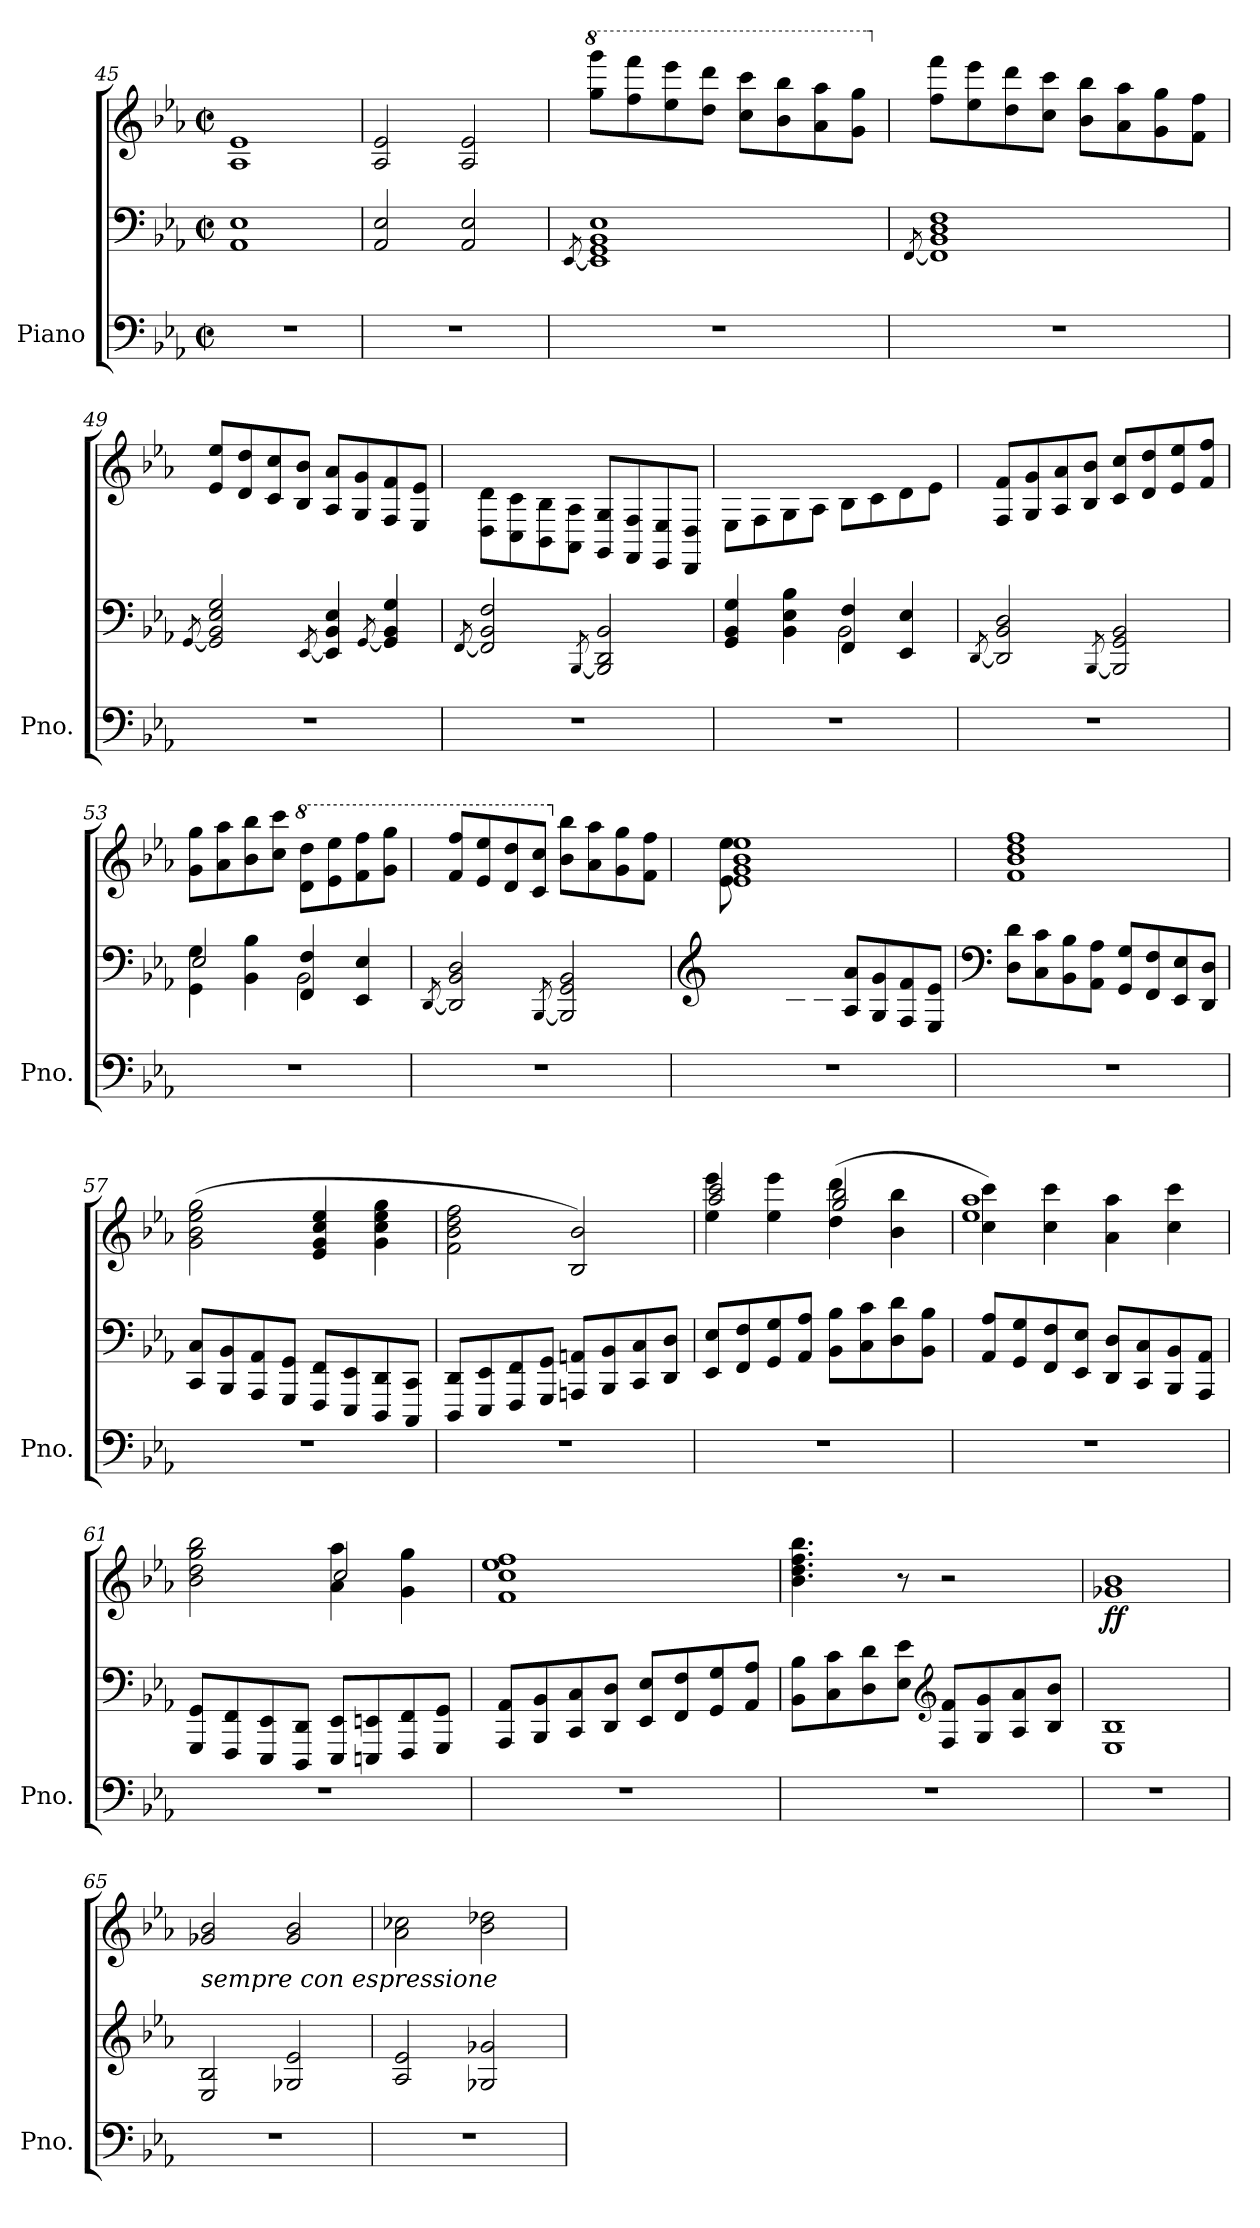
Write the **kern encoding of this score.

**kern	**kern	**kern	**dynam
*part1	*part1	*part1	*part1
*staff3	*staff2	*staff1	*staff1/2/3
*I"Piano	*	*	*
*I'Pno.	*	*	*
*clefF4	*clefF4	*clefG2	*
*k[b-e-a-]	*k[b-e-a-]	*k[b-e-a-]	*
*M2/2	*M2/2	*M2/2	*
*met(c|)	*met(c|)	*met(c|)	*
=45	=45	=45	=45
1r	1AA- 1E-	1A- 1e-	.
=46	=46	=46	=46
1r	2AA-/ 2E-/	2A-/ 2e-/	.
!	!	!	!LO:DY:b
.	2AA-/ 2E-/	2A-/ 2e-/	other-dynamics
!!LO:LB:g=z
=47	=47	=47	=47
.	[8qEE-/	.	.
*	*	*8va	*
!	!	!	!LO:DY:b
!	!	!	!LO:DY:n=1:b
1r	1EE-] 1GG 1BB- 1E-	8ggg\ 8gggg\L	f other-dynamics
.	.	8fff\ 8ffff\	.
.	.	8eee-\ 8eeee-\	.
.	.	8ddd\ 8dddd\J	.
.	.	8ccc\ 8cccc\L	.
.	.	8bb-\ 8bbb-\	.
.	.	8aa-\ 8aaa-\	.
.	.	8gg\ 8ggg\J	.
=48	=48	=48	=48
.	[8qFF/	.	.
*	*	*X8va	*
1r	1FF] 1BB- 1D 1F	8ff\ 8fff\L	.
.	.	8ee-\ 8eee-\	.
.	.	8dd\ 8ddd\	.
.	.	8cc\ 8ccc\J	.
.	.	8b-\ 8bb-\L	.
.	.	8a-\ 8aa-\	.
.	.	8g\ 8gg\	.
.	.	8f\ 8ff\J	.
=49	=49	=49	=49
.	[8qGG/	.	.
1r	2GG/] 2BB-/ 2E-/ 2G/	8e-/ 8ee-/L	.
.	.	8d/ 8dd/	.
.	.	8c/ 8cc/	.
.	.	8B-/ 8b-/J	.
.	[8qEE-/	.	.
.	4EE-/] 4BB-/ 4E-/	8A-/ 8a-/L	.
.	.	8G/ 8g/	.
.	[8qGG/	.	.
.	4GG/] 4BB-/ 4G/	8F/ 8f/	.
.	.	8E-/ 8e-/J	.
=50	=50	=50	=50
.	[8qFF/	.	.
*	*	*clefF4	*
1r	2FF/] 2BB-/ 2F/	8D\ 8d\L	.
.	.	8C\ 8c\	.
.	.	8BB-\ 8B-\	.
.	.	8AA-\ 8A-\J	.
.	[8qBBB-/	.	.
.	2BBB-/] 2DD/ 2BB-/	8GG/ 8G/L	.
.	.	8FF/ 8F/	.
.	.	8EE-/ 8E-/	.
.	.	8DD/ 8D/J	.
!!LO:LB:g=z
=51	=51	=51	=51
*	*^	*	*
1r	4GG/ 4BB-/ 4G/	2ryy	8E-\L	.
.	.	.	8F\	.
.	4BB-\ 4E-\ 4B-\	.	8G\	.
.	.	.	8A-\J	.
.	4FF/ 4F/	2BB-\	8B-\L	.
.	.	.	8c\	.
.	4EE-/ 4E-/	.	8d\	.
.	.	.	8e-\J	.
*	*v	*v	*	*
=52	=52	=52	=52
.	[8qDD/	.	.
*	*	*clefG2	*
1r	2DD/] 2BB-/ 2D/	8F/ 8f/L	.
.	.	8G/ 8g/	.
.	.	8A-/ 8a-/	.
.	.	8B-/ 8b-/J	.
.	[8qBBB-/	.	.
.	2BBB-/] 2GG/ 2BB-/	8c/ 8cc/L	.
.	.	8d/ 8dd/	.
.	.	8e-/ 8ee-/	.
.	.	8f/ 8ff/J	.
=53	=53	=53	=53
*	*^	*	*
1r	4GG\ 4G\	2E-/	8g\ 8gg\L	.
.	.	.	8a-\ 8aa-\	.
.	4BB-\ 4B-\	.	8b-\ 8bb-\	.
.	.	.	8cc\ 8ccc\J	.
*	*	*	*8va	*
.	4FF/ 4F/	2BB-\	8dd\ 8ddd\L	.
.	.	.	8ee-\ 8eee-\	.
.	4EE-/ 4E-/	.	8ff\ 8fff\	.
.	.	.	8gg\ 8ggg\J	.
*	*v	*v	*	*
=54	=54	=54	=54
.	[8qDD/	.	.
1r	2DD/] 2BB-/ 2D/	8ff/ 8fff/L	.
.	.	8ee-/ 8eee-/	.
.	.	8dd/ 8ddd/	.
.	.	8cc/ 8ccc/J	.
.	[8qBBB-/	.	.
*	*	*X8va	*
.	2BBB-/] 2GG/ 2BB-/	8b-\ 8bb-\L	.
.	.	8a-\ 8aa-\	.
.	.	8g\ 8gg\	.
.	.	8f\ 8ff\J	.
!!LO:LB:g=z
=55	=55	=55	=55
*	*clefG2	*	*
*	*	*^	*
1r	8ryy	1e- 1g 1b- 1ee-	8e-\ 8ee-\L	.
.	8d/ 8dd/	.	2..ryy	.
.	8c/ 8cc/	.	.	.
.	8B-/ 8b-/J	.	.	.
.	8A-/ 8a-/L	.	.	.
.	8G/ 8g/	.	.	.
.	8F/ 8f/	.	.	.
.	8E-/ 8e-/J	.	.	.
*	*	*v	*v	*
=56	=56	=56	=56
*	*clefF4	*	*
1r	8D\ 8d\L	1f 1b- 1dd 1ff	.
.	8C\ 8c\	.	.
.	8BB-\ 8B-\	.	.
.	8AA-\ 8A-\J	.	.
.	8GG/ 8G/L	.	.
.	8FF/ 8F/	.	.
.	8EE-/ 8E-/	.	.
.	8DD/ 8D/J	.	.
=57	=57	=57	=57
1r	8CC/ 8C/L	(>2g\ 2b-\ 2ee-\ 2gg\	.
.	8BBB-/ 8BB-/	.	.
.	8AAA-/ 8AA-/	.	.
.	8GGG/ 8GG/J	.	.
.	8FFF/ 8FF/L	4e-/ 4g/ 4cc/ 4ee-/	.
.	8EEE-/ 8EE-/	.	.
.	8DDD/ 8DD/	4g\ 4cc\ 4ee-\ 4gg\	.
.	8CCC/ 8CC/J	.	.
=58	=58	=58	=58
1r	8DDD/ 8DD/L	2f\ 2b-\ 2dd\ 2ff\	.
.	8EEE-/ 8EE-/	.	.
.	8FFF/ 8FF/	.	.
.	8GGG/ 8GG/J	.	.
.	8AAAn/ 8AAn/L	2B-/ 2b-/)	.
.	8BBB-/ 8BB-/	.	.
.	8CC/ 8C/	.	.
.	8DD/ 8D/J	.	.
!!LO:LB:g=z
=59	=59	=59	=59
*	*	*^	*
1r	8EE-/ 8E-/L	4ee-\ 4eee-\	2aa-/ 2ccc/	.
.	8FF/ 8F/	.	.	.
.	8GG/ 8G/	4ee-\ 4eee-\	.	.
.	8AA-/ 8A-/J	.	.	.
.	8BB-\ 8B-\L	(>4dd\ 4ddd\	2gg/ 2bb-/	.
.	8C\ 8c\	.	.	.
.	8D\ 8d\	4b-\ 4bb-\	.	.
.	8BB-\ 8B-\J	.	.	.
=60	=60	=60	=60	=60
1r	8AA-/ 8A-/L	4cc\ 4ccc\)	1ee- 1aa-	.
.	8GG/ 8G/	.	.	.
.	8FF/ 8F/	4cc\ 4ccc\	.	.
.	8EE-/ 8E-/J	.	.	.
.	8DD/ 8D/L	4a-\ 4aa-\	.	.
.	8CC/ 8C/	.	.	.
.	8BBB-/ 8BB-/	4cc\ 4ccc\	.	.
.	8AAA-/ 8AA-/J	.	.	.
=61	=61	=61	=61	=61
1r	8GGG/ 8GG/L	2b-\ 2dd\ 2gg\ 2bb-\	2ryy	.
.	8FFF/ 8FF/	.	.	.
.	8EEE-/ 8EE-/	.	.	.
.	8DDD/ 8DD/J	.	.	.
.	8EEE-/ 8EE-/L	4a-\ 4aa-\	2cc/	.
.	8EEEn/ 8EEn/	.	.	.
.	8FFF/ 8FF/	4g\ 4gg\	.	.
.	8GGG/ 8GG/J	.	.	.
*	*	*v	*v	*
=62	=62	=62	=62
1r	8AAA-/ 8AA-/L	1f 1cc 1ee- 1ff	.
.	8BBB-/ 8BB-/	.	.
.	8CC/ 8C/	.	.
.	8DD/ 8D/J	.	.
.	8EE-/ 8E-/L	.	.
.	8FF/ 8F/	.	.
.	8GG/ 8G/	.	.
.	8AA-/ 8A-/J	.	.
!!LO:LB:g=z
=63	=63	=63	=63
1r	8BB-\ 8B-\L	4.b-\ 4.dd\ 4.ff\ 4.bb-\	.
.	8C\ 8c\	.	.
.	8D\ 8d\	.	.
.	8E-\ 8e-\J	8r	.
*	*clefG2	*	*
.	8F/ 8f/L	2r	.
.	8G/ 8g/	.	.
.	8A-/ 8a-/	.	.
.	8B-/ 8b-/J	.	.
=64	=64	=64	=64
!	!	!	!LO:DY:b
1r	1E- 1B-	1g-X 1b-	ff
=65	=65	=65	=65
!	!	!LO:TX:b:i:t=sempre con espressione	!
1r	2E-/ 2B-/	2g-X/ 2b-/	.
.	2G-X/ 2e-/	2g-/ 2b-/	.
=66	=66	=66	=66
1r	2A-/ 2e-/	2a-\ 2cc-X\	.
.	2G-X/ 2g-X/	2b-\ 2dd-X\	.
=	=	=	=
*-	*-	*-	*-
